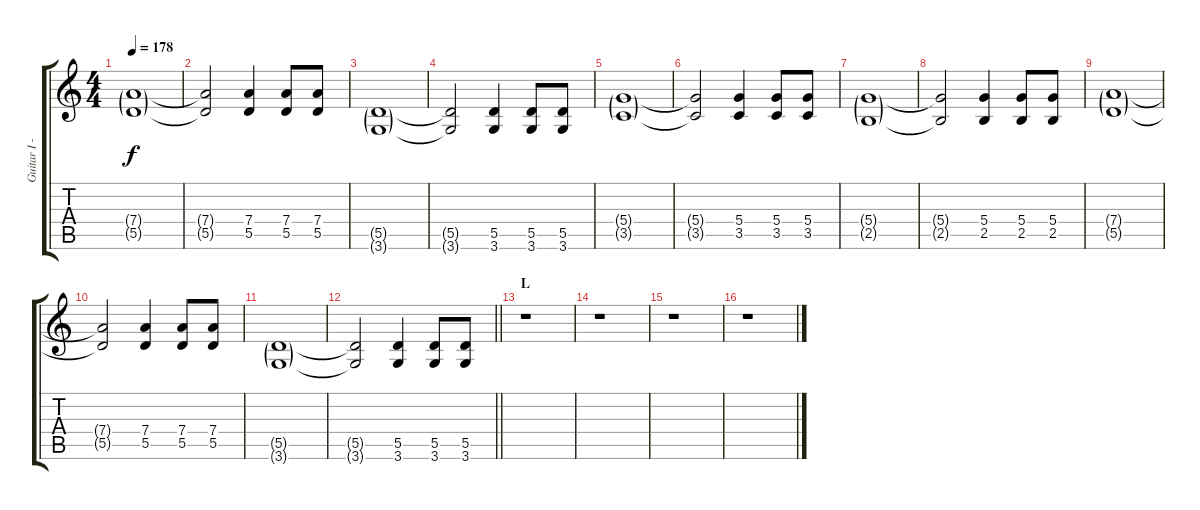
\track ("Guitar I - Gotoh" "Guitar I -") {instrument distortionguitar}
\staff {score tabs}
\tuning (E4 B3 G3 D3 A2 E2) {hide}
\ts (4 4)
\tempo 178
\clef g2
\ks c
(7.4{g} 5.5{g}).1{dy f} |
(7.4{t} 5.5{t}).2 (7.4 5.5).4 (7.4 5.5).8 (7.4 5.5).8 |
(5.5{g} 3.6{g}).1 |
(5.5{t} 3.6{t}).2 (5.5 3.6).4 (5.5 3.6).8 (5.5 3.6).8 |
(5.4{g} 3.5{g}).1 |
(5.4{t} 3.5{t}).2 (5.4 3.5).4 (5.4 3.5).8 (5.4 3.5).8 |
(5.4{g} 2.5{g}).1 |
(5.4{t} 2.5{t}).2 (5.4 2.5).4 (5.4 2.5).8 (5.4 2.5).8 |
(7.4{g} 5.5{g}).1 |
(7.4{t} 5.5{t}).2 (7.4 5.5).4 (7.4 5.5).8 (7.4 5.5).8 |
(5.5{g} 3.6{g}).1 |
\barLineRight lightlight
(5.5{t} 3.6{t}).2 (5.5 3.6).4 (5.5 3.6).8 (5.5 3.6).8 |
\section ("" "L")
r.1 |
r.1 |
r.1 |
r.1
